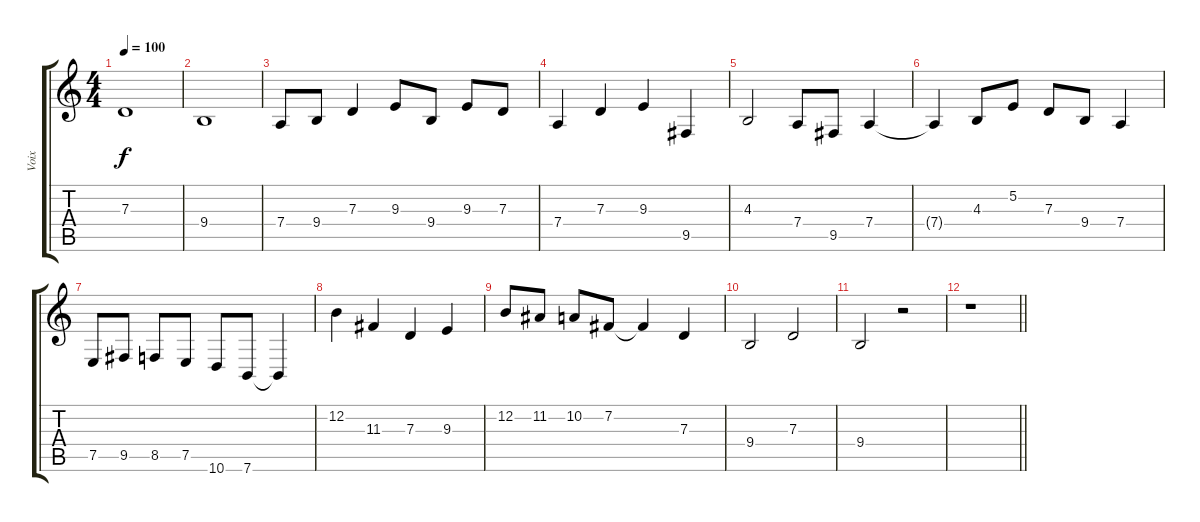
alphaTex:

\track ("Voix" "Voix") {instrument choiraahs}
\staff {score tabs}
\tuning (E4 B3 G3 D3 A2 E2) {hide}
\ts (4 4)
\tempo 100
\clef g2
\ks c
7.3.1{dy f} |
9.4.1 |
7.4.8 9.4.8 7.3.4 9.3.8 9.4.8 9.3.8 7.3.8 |
7.4.4 7.3.4 9.3.4 9.5.4 |
4.3.2 7.4.8 9.5.8 7.4.4 |
7.4{t}.4 4.3.8 5.2.8 7.3.8 9.4.8 7.4.4 |
7.5.8 9.5.8 8.5.8 7.5.8 10.6.8 7.6.8 7.6{t}.4 |
12.2.4 11.3.4 7.3.4 9.3.4 |
12.2.8 11.2.8 10.2.8 7.2.8 7.2{t}.4 7.3.4 |
9.4.2 7.3.2 |
9.4.2 r.2 |
\barLineRight lightlight
r.1
